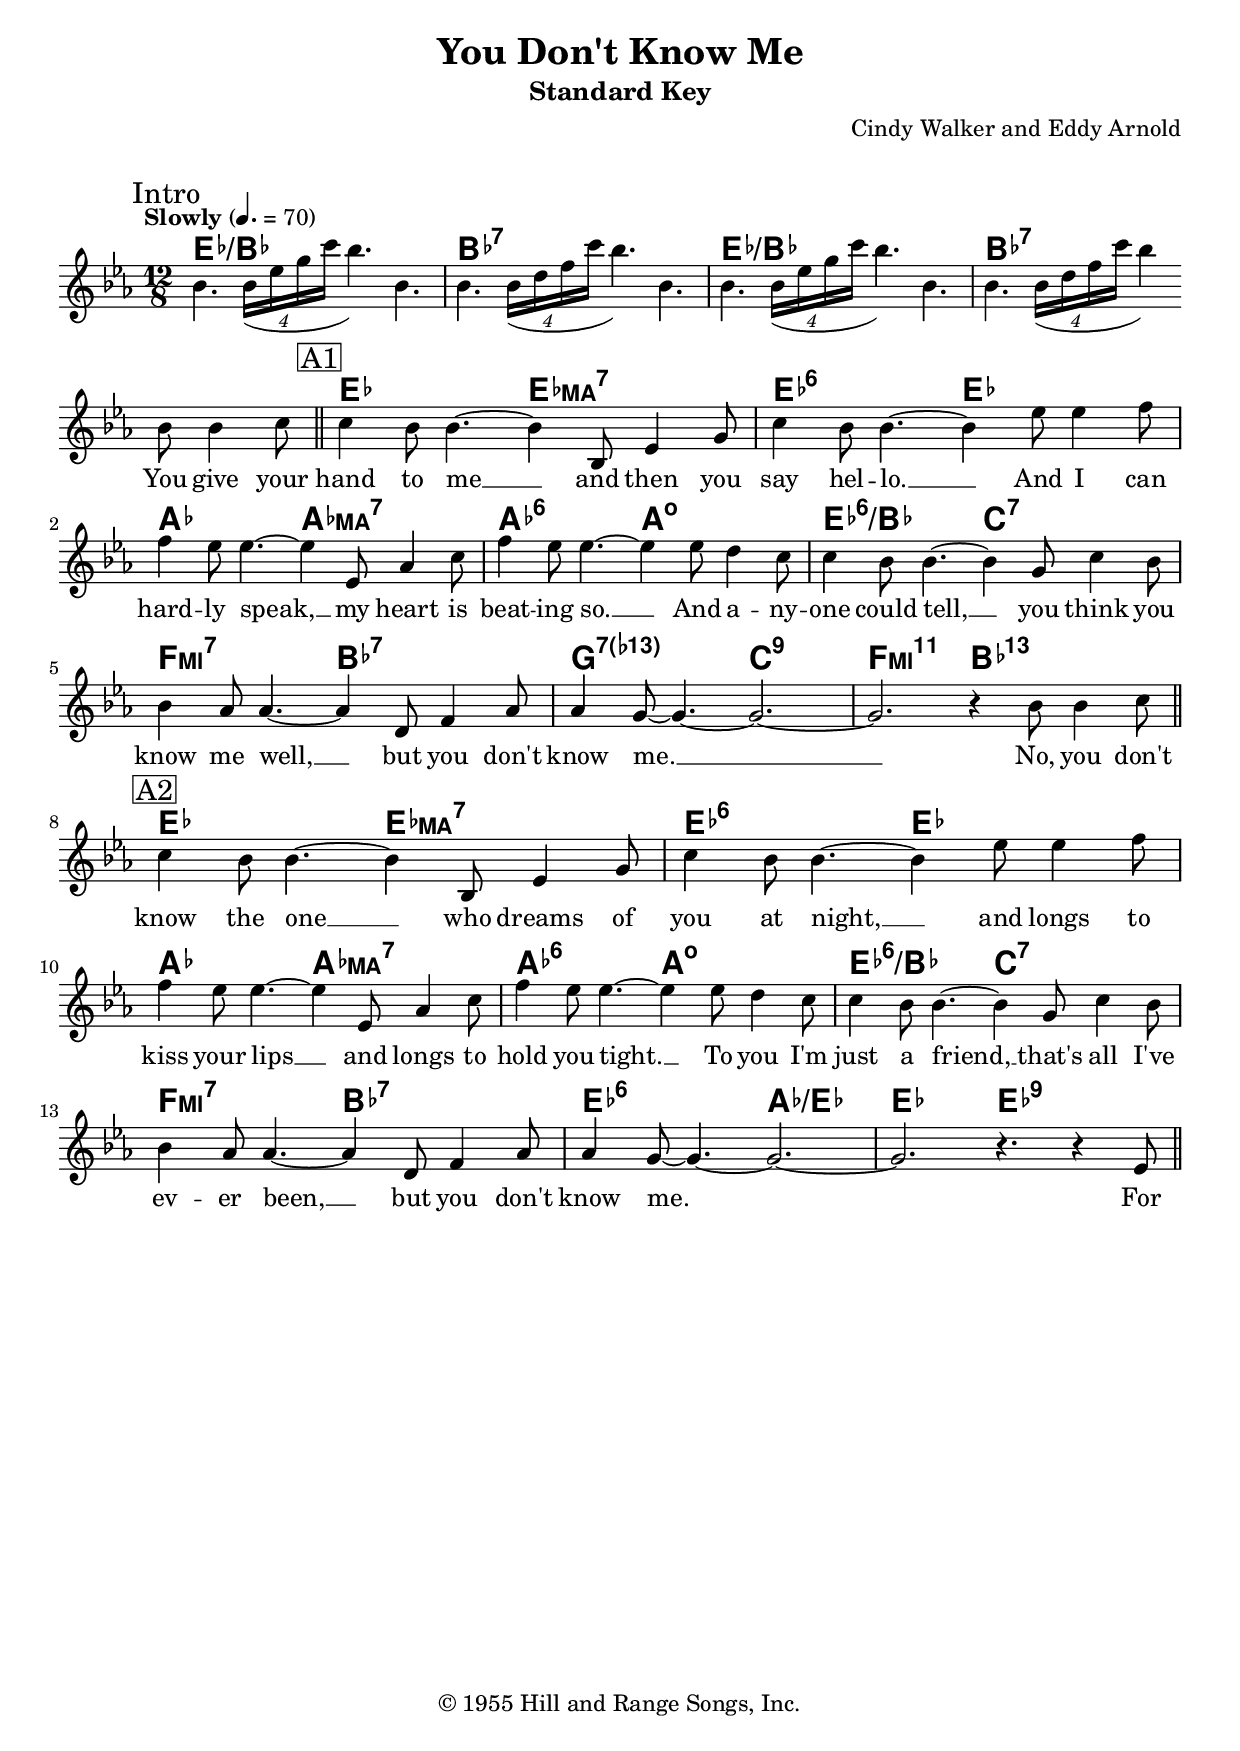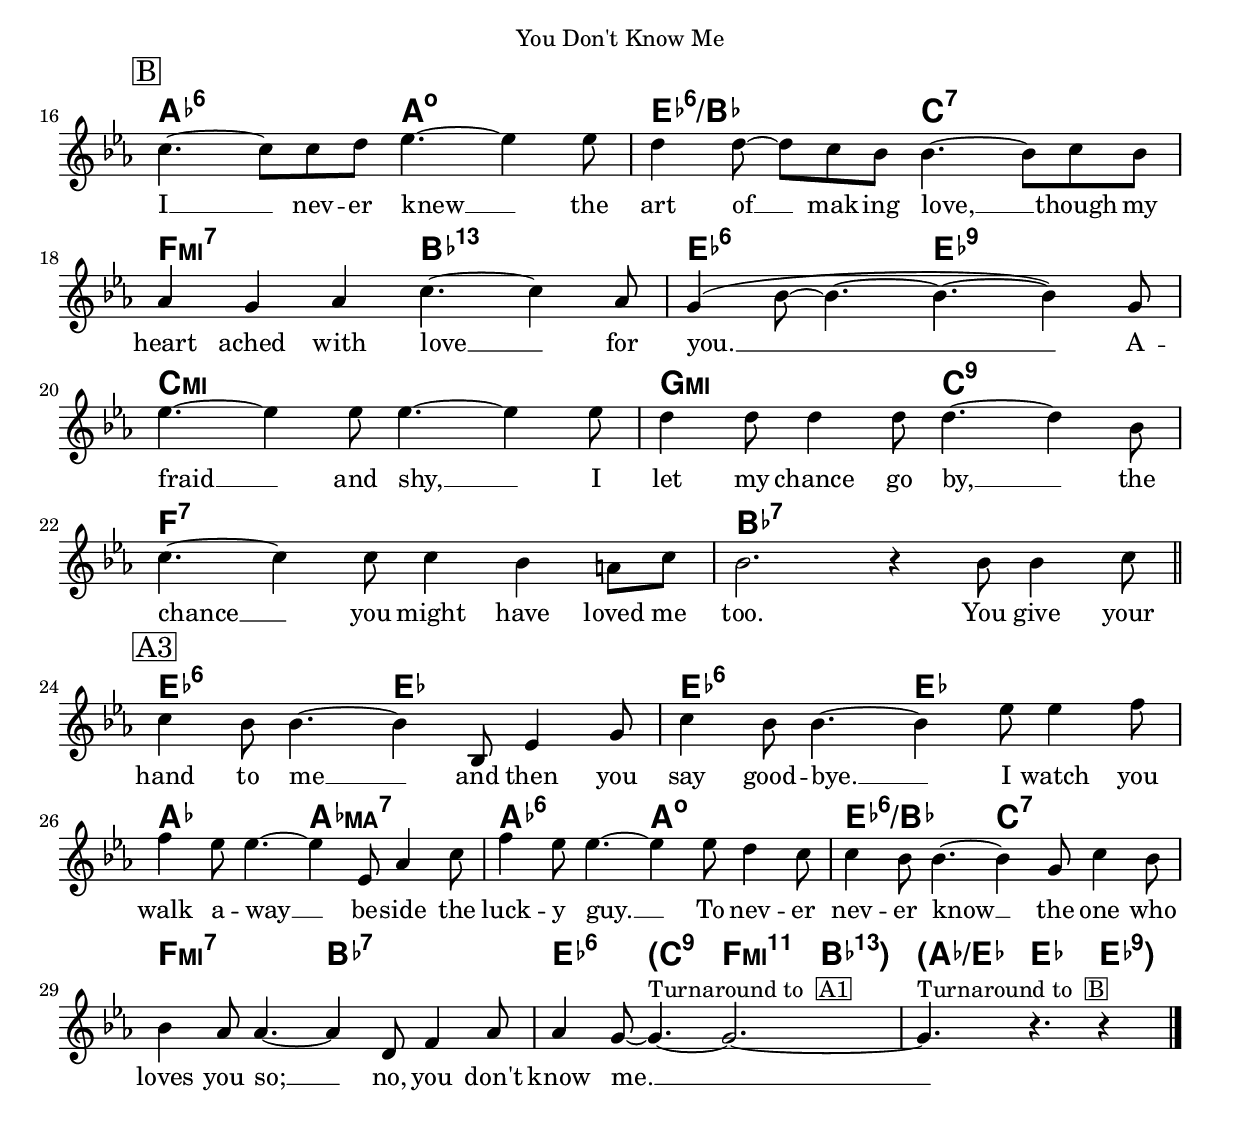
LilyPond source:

\version "2.24.0"

\include "english.ly"

instrument = "Standard Key"
whatKey = ef
whatClef = "treble"

%% -*- Mode: LilyPond -*-

\include "lead-sheets.ily"

\header {
  title = "You Don't Know Me"
  subtitle = \instrument
  composer = "Cindy Walker and Eddy Arnold"
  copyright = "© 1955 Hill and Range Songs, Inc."
}

refrainLyrics = \lyricmode {
  You give your
  hand to me __ and then you
  say hel -- lo. __ And I can
  hard -- ly speak, __ my heart is
  beat -- ing so. __ And a -- ny --
  one could tell, __ you think you
  know me well, __ but you don't
  know me. __
  No, you don't
  know the one __ who dreams of
  you at night, __ and longs to
  kiss your lips __ and longs to
  hold you tight. __ To you I'm
  just a friend, __ that's all
  I've ev -- er been, __ but
  you don't know me.
  For
  I __ nev -- er knew __
  the art of __ mak -- ing love, __
  though my heart ached with love __ for
  you. __ A --
  fraid __ and shy, __ I
  let my chance go by, __ the
  chance __ you might have loved me
  too. You give your
  hand to me __ and then you
  say good -- bye. __ I watch you
  walk a -- way __ be -- side the
  luck -- y guy. __ To nev -- er
  nev -- er know __ the one who 
  loves you so; __ no, you don't
  know me. __
}

refrainChordsRayAndDiana = \chordmode {
  ef2./bf af2./bf ef2.:maj7/bf af4./bf g4.:7.9-.5+
  c2.:m7 f2.:9.11+ d4.:7.9+.5+ b4.:7.9+ af4./bf bf2.:7.5+
  
  ef2. ef2.:maj7 ef2.:7 bf4.:m9 a4.:7.5+
  af1.:maj7 a2.:dim7 d2.:7.9+
  g2.:m7 c2.:7 f2.:m7 bf2.:7
  g2.:7.5+ c2.:9+.5+ f2.:9 bf2.:7
  
  ef2. ef2.:maj7 ef2.:7 bf4.:m9 a4.:7.9+
  af1.:maj7 a2.:dim7 d2.:7.9+
  g2.:m7 c2.:7.9- f2.:m7 bf2.:7
  df2.:9 d2.:7.9+ ef2. bf4.:m7 a2.:7.5-
  
  af2.:maj7 a2.:dim7 ef2./bf c2.:7
  f2.:m7 bf2.:13 ef2. d4.:7.9+ g4.:7.5+ 
  c1.:m g2.:m7 c2.:7
  f2.:7 b2.:7.5- bf2.:7 bf2.:7.5+

  ef2. ef2.:maj7 ef2.:6 c4:m7 bf4:m7 a4:7.5-
  af1.:maj7 a2.:dim7 d2.:7.9+
  g2.:m7 c2.:7 f2.:m7 bf2.:7
  ef2. 
  \chordOpenParen{ c2.:7 }
  f2.:m7
  \chordCloseParen{ bf2.:7.5+ }
}

refrainChordsRay = \chordmode {
  ef1./bf bf1.:7 ef1./bf bf1.:7
  
  ef2. ef2.:maj7 ef2.:6 ef2. af2. af2.:maj7 af2.:6 a2.:dim7
  ef2.:6/bf c2.:7 f2.:m7 bf2.:7
  g2.:7.13- c2.:9 f2.:m11 bf2.:13

  ef2. ef2.:maj7 ef2.:6 ef2. af2. af2.:maj7 af2.:6 a2.:dim7
  ef2.:6/bf c2.:7 f2.:m7 bf2.:7
  ef2.:6 af2./ef ef2. ef2.:9

  af2.:6 a2.:dim7 ef2.:6/bf c2.:7 f2.:m7 bf2.:13 ef2.:6 ef2.:9
  c1.:m g2.:m c2.:9 f1.:7 bf1.:7
  
  ef2.:6 ef2. ef2.:6 ef2. af2. af2.:maj7 af2.:6 a2.:dim7
  ef2.:6/bf c2.:7 f2.:m7 bf2.:7
  ef4.:6
  \chordOpenParen{ c4.:9 }
  f4.:m11
  \chordCloseParen{ bf4.:13 }
  \chordOpenParen{ af4./ef }
  ef4.
  \chordCloseParen{ ef8.:9 }
}

refrainChords = \refrainChordsRay

refrainKey = ef

refrainMelody = \relative f' {
  \time 12/8
  \key \refrainKey \major
  \clef \whatClef
  \tempo "Slowly" 4. = 70

  \mark \markup{ "Intro" }

    <<
      \new Voice
      { \voiceTwo
  bf4. \tuplet 4/6 { bf16( ef16 g16 c16 } bf4.) bf,4. |
  bf4. \tuplet 4/6 { bf16( d16 f16 c'16 } bf4.) bf,4. |
  bf4. \tuplet 4/6 { bf16( ef16 g16 c16 } bf4.) bf,4. |
  bf4. \tuplet 4/6 { bf16( d16 f16 c'16 } bf4)
      }
      { \voiceOne
	s1. | s1. | s1. | s2. s4
	}
      >>
  \oneVoice

  \bar ""
  \break

  bf,8 bf4 c8 |

  \bar "||"

  \mark \markup{ \box "A1" }
  \set Score.currentBarNumber = #0


  c4 bf8 bf4.~ bf4 bf,8 ef4 g8 |
  c4 bf8 bf4.~ bf4 ef8 ef4 f8 |
  f4 ef8 ef4.~ ef4 ef,8 af4 c8 |
  f4 ef8 ef4.~ ef4 ef8 d4 c8 |
  c4 bf8 bf4.~ bf4 g8 c4 bf8 |
  bf4 af8 af4.~ af4 d,8 f4 af8 |
  af4 g8~ g4.~ g2.~ |
  g2. r4 bf8 bf4 c8 |

  \bar "||"
  \break

  \mark \markup{ \box "A2" }

  c4 bf8 bf4.~ bf4 bf,8 ef4 g8 |
  c4 bf8 bf4.~ bf4 ef8 ef4 f8 |
  f4 ef8 ef4.~ ef4 ef,8 af4 c8 |
  f4 ef8 ef4.~ ef4 ef8 d4 c8 |
  c4 bf8 bf4.~ bf4 g8 c4 bf8 |
  bf4 af8 af4.~ af4 d,8 f4 af8 |
  af4 g8~ g4.~ g2.~ |
  g2. r4. r4 ef8 |

  \bar "||"
  \pageBreak

  \mark \markup{ \box "B" }
  
  c'4.~ c8 c8 d8 ef4.~ ef4 ef8 |
  d4 d8~ d8 c8 bf8 bf4.~ bf8 c8 bf8 |
  \break
  af4 g4 af4 c4.~ c4 af8 |
  g4( bf8~ bf4.~ bf4.~ bf4) g8 |
  \break
  ef'4.~ ef4 ef8 ef4.~ ef4 ef8 |
  d4 d8 d4 d8 d4.~ d4 bf8 |
  \break
  c4.~ c4 c8 c4 bf4 a8 c8 |
  bf2. r4 bf8 bf4 c8 |

  \bar "||"
  \break

  \mark \markup{ \box "A3" }

  c4 bf8 bf4.~ bf4 bf,8 ef4 g8 |
  c4 bf8 bf4.~ bf4 ef8 ef4 f8 |
  f4 ef8 ef4.~ ef4 ef,8 af4 c8 |
  f4 ef8 ef4.~ ef4 ef8 d4 c8 |
  c4 bf8 bf4.~ bf4 g8 c4 bf8 |
  bf4 af8 af4.~ af4 d,8 f4 af8 |
  af4 g8~ g4.~^\markup{ "Turnaround to " \box "A1" } g2.~ |
  \partial 8*8 g4.^\markup{ "Turnaround to " \box "B" } r4. r4 |

  \bar "|."
}

\include "paper.ily"

\markup {
  % Leave a gap after the header
  \vspace #1
}

\include "refrain.ily"

performanceNotes =
\markup {
  \column {
    \line { \huge { guitar intro (legato), guitar and vocal A1, band joins at A2 rest of chorus  } }
    \line { \huge { guitar solo A1,A2 accordion solo A1,A2, vocal B to end, hold ''so'' at bar 29, rubato to end  } }
  }
}

\include "notes.ily"

